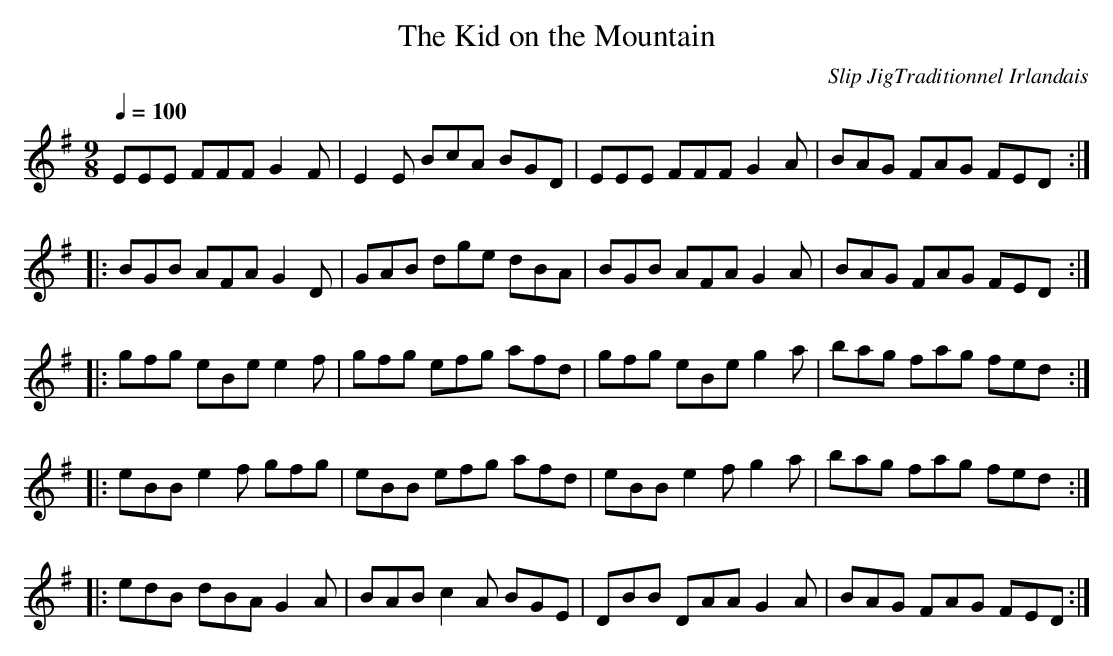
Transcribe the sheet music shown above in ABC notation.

X:1     %Music
T:The Kid on the Mountain     %Tune name
C:Slip JigTraditionnel Irlandais     %Tune composer
Q:1/4=100     %Tempo
V:1     %
     %!STAVE 0 'Mélodie' @
     %!INSTR 'Piano 1' 0 0 @
|:
M:9/8     %Meter
L:1/8     %
K:G
EEE FFF G2 F |E2 E BcA BGD |EEE FFF G2 A |BAG FAG FED ::
BGB AFA G2 D |GAB dge dBA |BGB AFA G2 A |BAG FAG FED ::
gfg eBe e2 f |gfg efg afd |gfg eBe g2 a |bag fag fed ::
eBB e2 f gfg |eBB efg afd |eBB e2 f g2 a |bag fag fed ::
edB dBA G2 A |BAB c2 A BGE |DBB DAA G2 A |BAG FAG FED :|
     %End of file
